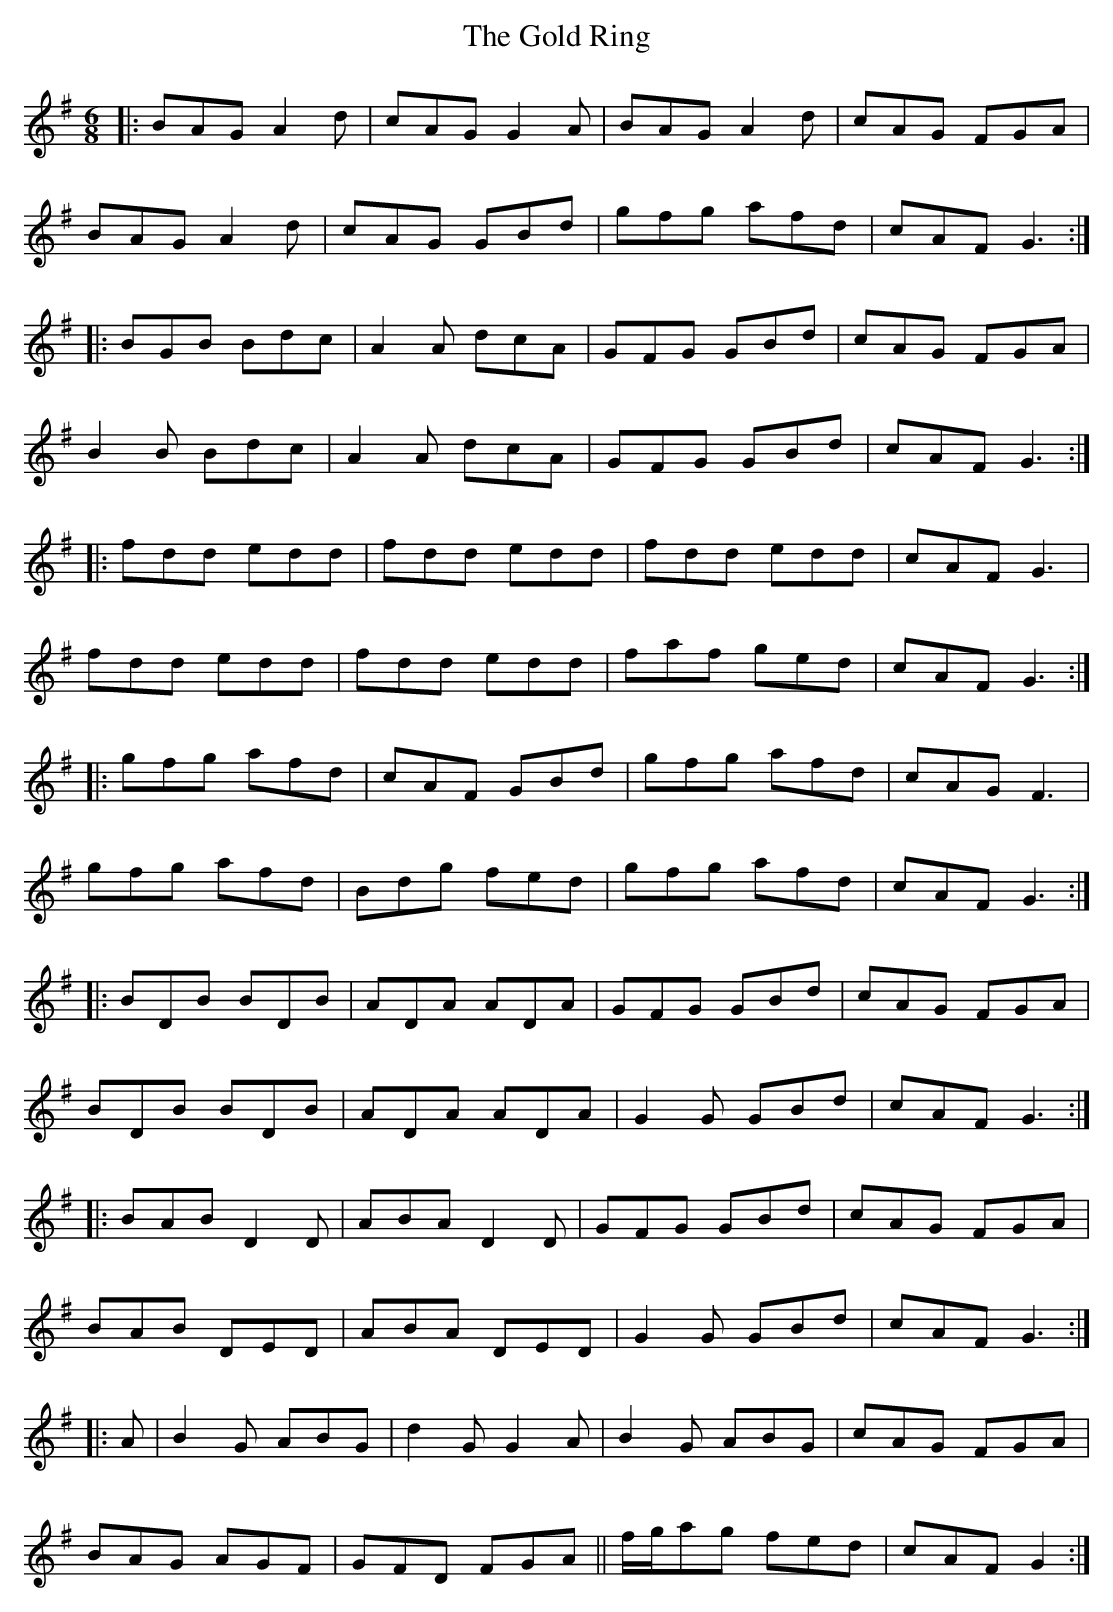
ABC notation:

X:1
T:Gold Ring, The
M:6/8
L:1/8
K:Gmaj
|:BAG A2d|cAG G2A|BAG A2d|cAG FGA|
BAG A2d|cAG GBd|gfg afd|cAF G3:|
|:BGB Bdc|A2A dcA|GFG GBd|cAG FGA|
B2B Bdc|A2A dcA|GFG GBd|cAF G3:|
|:fdd edd|fdd edd|fdd edd|cAF G3|
fdd edd|fdd edd|faf ged|cAF G3:|
|:gfg afd|cAF GBd|gfg afd|cAG F3|
gfg afd|Bdg fed|gfg afd|cAF G3:|
|:BDB BDB|ADA ADA|GFG GBd|cAG FGA|
BDB BDB|ADA ADA|G2G GBd|cAF G3:|
|:BAB D2D|ABA D2D|GFG GBd|cAG FGA|
BAB DED|ABA DED|G2G GBd|cAF G3:|
|:A|B2G ABG|d2GG2A|B2G ABG|cAG FGA|
BAG AGF|GFD FGA||f/g/ag fed|cAF G2:|
